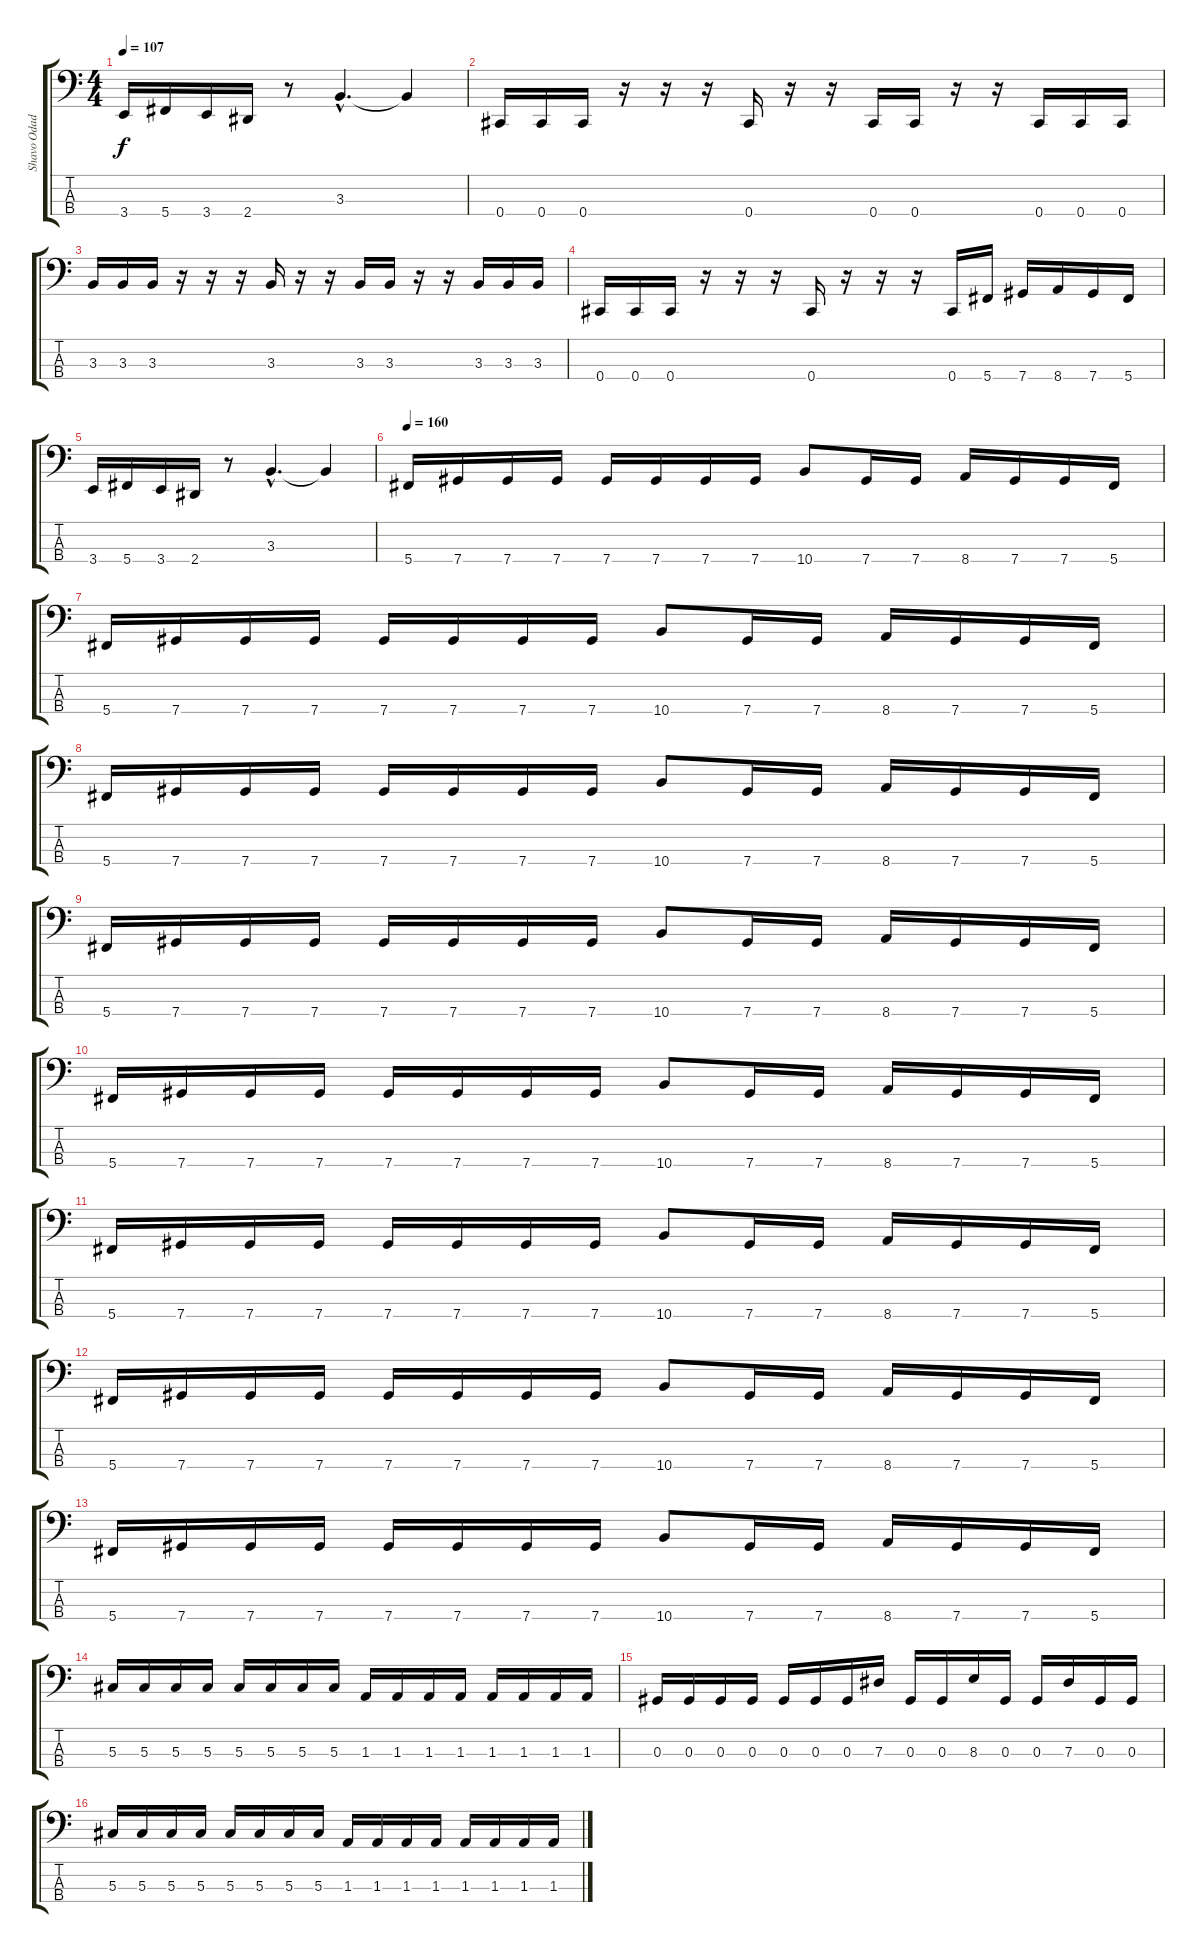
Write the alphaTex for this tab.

\track ("Shavo Odadjian(Bass)" "Shavo Odad") {instrument electricbassfinger}
\staff {score tabs}
\tuning (Gb2 Db2 Ab1 Db1) {hide}
\ts (4 4)
\tempo 107
\clef f4
\ks c
3.4.16{dy f} 5.4.16 3.4.16 2.4.16 r.8 3.3{hac}.4{d} 3.3{t}.4 |
0.4.16 0.4.16 0.4.16 r.16 r.16 r.16 0.4.16 r.16 r.16 0.4.16 0.4.16 r.16 r.16 0.4.16 0.4.16 0.4.16 |
3.3.16 3.3.16 3.3.16 r.16 r.16 r.16 3.3.16 r.16 r.16 3.3.16 3.3.16 r.16 r.16 3.3.16 3.3.16 3.3.16 |
0.4.16 0.4.16 0.4.16 r.16 r.16 r.16 0.4.16 r.16 r.16 r.16 0.4.16 5.4.16 7.4.16 8.4.16 7.4.16 5.4.16 |
3.4.16 5.4.16 3.4.16 2.4.16 r.8 3.3{hac}.4{d} 3.3{t}.4 |
\tempo 160
5.4.16 7.4.16 7.4.16 7.4.16 7.4.16 7.4.16 7.4.16 7.4.16 10.4.8 7.4.16 7.4.16 8.4.16 7.4.16 7.4.16 5.4.16 |
5.4.16 7.4.16 7.4.16 7.4.16 7.4.16 7.4.16 7.4.16 7.4.16 10.4.8 7.4.16 7.4.16 8.4.16 7.4.16 7.4.16 5.4.16 |
5.4.16 7.4.16 7.4.16 7.4.16 7.4.16 7.4.16 7.4.16 7.4.16 10.4.8 7.4.16 7.4.16 8.4.16 7.4.16 7.4.16 5.4.16 |
5.4.16 7.4.16 7.4.16 7.4.16 7.4.16 7.4.16 7.4.16 7.4.16 10.4.8 7.4.16 7.4.16 8.4.16 7.4.16 7.4.16 5.4.16 |
5.4.16 7.4.16 7.4.16 7.4.16 7.4.16 7.4.16 7.4.16 7.4.16 10.4.8 7.4.16 7.4.16 8.4.16 7.4.16 7.4.16 5.4.16 |
5.4.16 7.4.16 7.4.16 7.4.16 7.4.16 7.4.16 7.4.16 7.4.16 10.4.8 7.4.16 7.4.16 8.4.16 7.4.16 7.4.16 5.4.16 |
5.4.16 7.4.16 7.4.16 7.4.16 7.4.16 7.4.16 7.4.16 7.4.16 10.4.8 7.4.16 7.4.16 8.4.16 7.4.16 7.4.16 5.4.16 |
5.4.16 7.4.16 7.4.16 7.4.16 7.4.16 7.4.16 7.4.16 7.4.16 10.4.8 7.4.16 7.4.16 8.4.16 7.4.16 7.4.16 5.4.16 |
5.3.16 5.3.16 5.3.16 5.3.16 5.3.16 5.3.16 5.3.16 5.3.16 1.3.16 1.3.16 1.3.16 1.3.16 1.3.16 1.3.16 1.3.16 1.3.16 |
0.3.16 0.3.16 0.3.16 0.3.16 0.3.16 0.3.16 0.3.16 7.3.16 0.3.16 0.3.16 8.3.16 0.3.16 0.3.16 7.3.16 0.3.16 0.3.16 |
5.3.16 5.3.16 5.3.16 5.3.16 5.3.16 5.3.16 5.3.16 5.3.16 1.3.16 1.3.16 1.3.16 1.3.16 1.3.16 1.3.16 1.3.16 1.3.16
